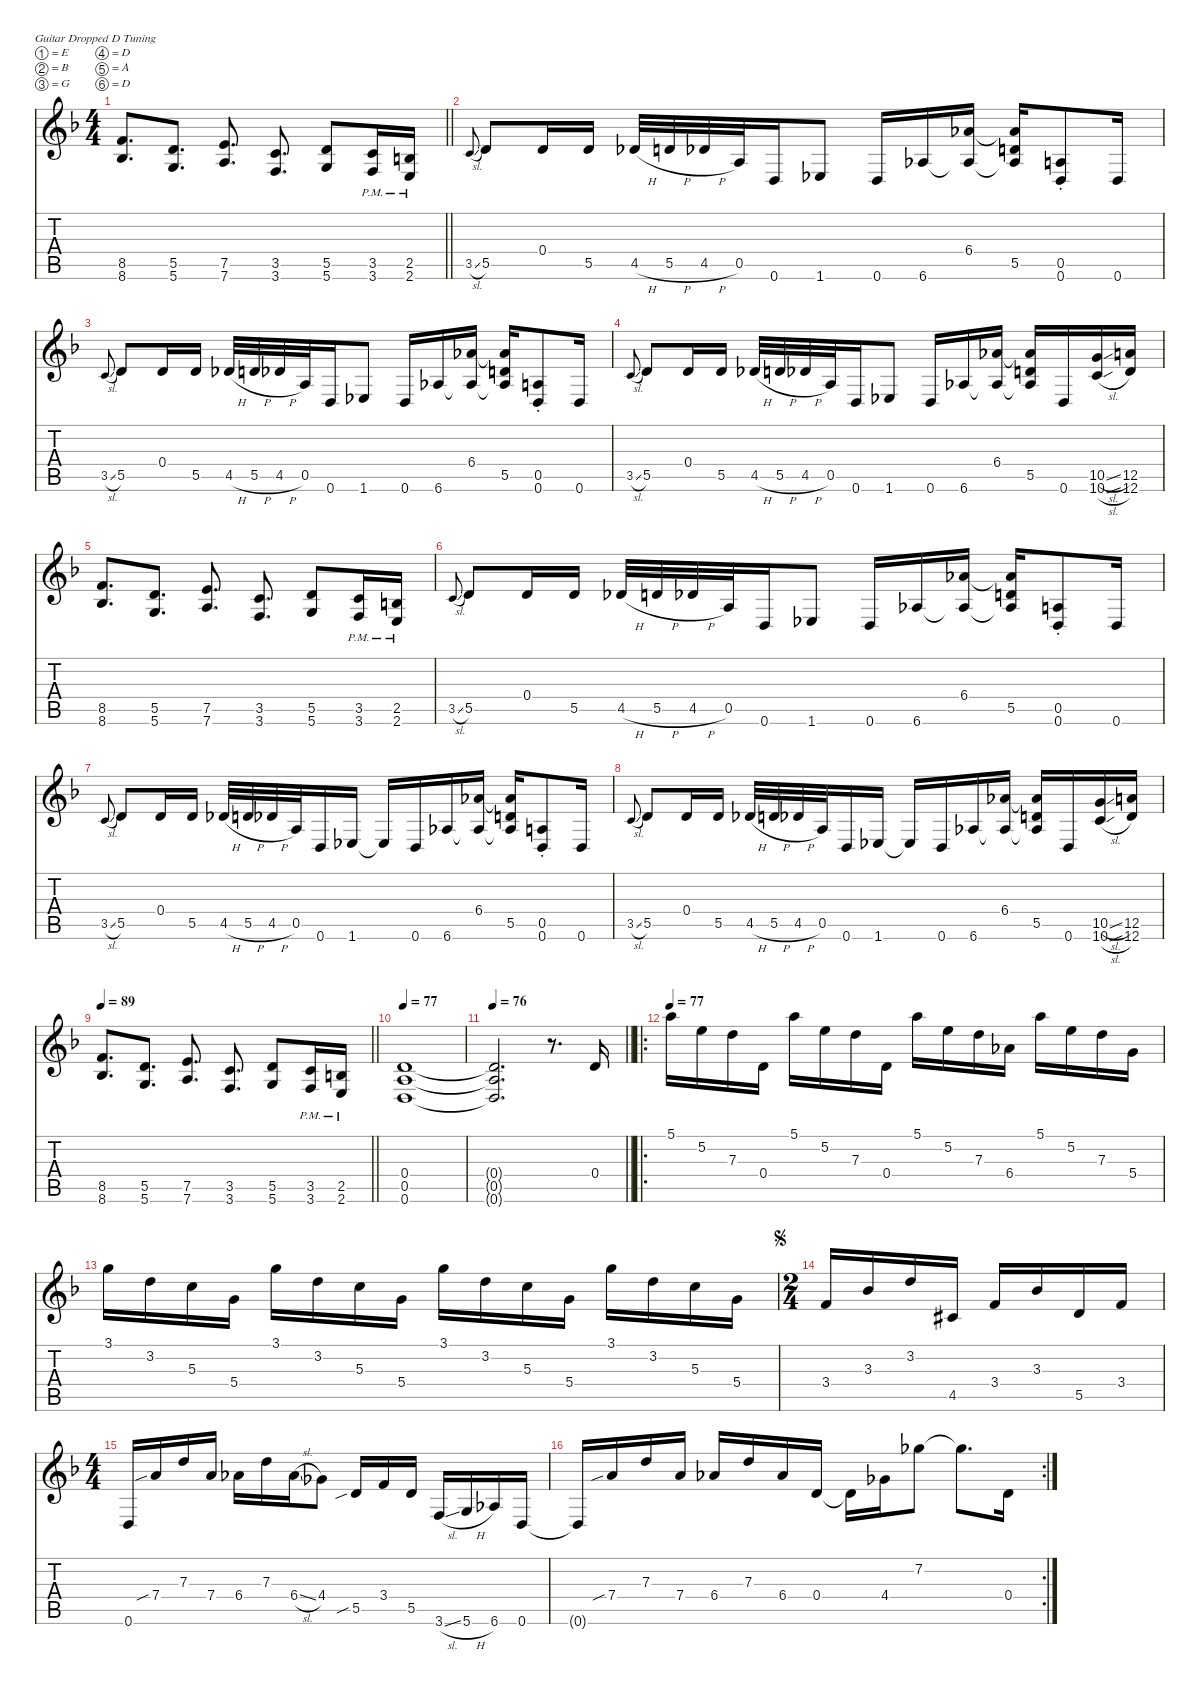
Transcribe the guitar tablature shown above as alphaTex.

\defaultSystemsLayout 4
\hideDynamics
\bracketExtendMode nobrackets
\singleTrackTrackNamePolicy hidden
\multiTrackTrackNamePolicy hidden
\otherSystemsTrackNameOrientation horizontal
\track ("Guitar 1" "Guitar 1") {defaultSystemsLayout 4 instrument distortionguitar}
\staff {score tabs}
\tuning (E4 B3 G3 D3 A2 D2)
\ts (4 4)
\tempo (88 hide)
\tempo (89 0.00625 hide)
\clef g2
\barLineRight lightlight
\ks dminor
(8.5{acc forcenatural} 8.6{acc b}).8{d dy f beam Up} (5.5{acc forcenatural} 5.6{acc forcenatural}).8{d beam Up} (7.5{acc forcenatural} 7.6{acc forcenatural}).8{d beam Up} (3.5{acc forcenatural} 3.6{acc forcenatural}).8{d beam Up} (5.5{acc forcenatural} 5.6{acc forcenatural}).8{beam Up} (3.5{pm acc forcenatural} 3.6{pm acc forcenatural}).16{beam Up} (2.5{pm acc forcenatural} 2.6{pm acc forcenatural}).16{beam Up} |
\tempo (88 0.0125 hide)
\tempo (89 0.99375 hide)
3.5{sl acc forcenatural}.8{gr onbeat dy mf beam Up} 5.5{acc forcenatural}.8{dy f beam Up} 0.4{acc forcenatural}.16{beam Up} 5.5{acc forcenatural}.16{beam Up} 4.5{h acc b}.32{beam Up} 5.5{h acc forcenatural}.32{beam Up} 4.5{h acc b}.32{beam Up} 0.5{acc forcenatural}.32{beam Up} 0.6{acc forcenatural}.16{beam Up} 1.6{acc b}.8{beam Up} 0.6{acc forcenatural}.16{beam Up} 6.6{acc b}.16{beam Up} (6.4{acc b} 6.6{t acc b}).16{beam Up} (6.4{t acc b} 5.5{acc forcenatural} 6.6{t acc b}).16{beam Up} (0.5{st acc forcenatural} 0.6{st acc forcenatural}).8{beam Up} 0.6{acc forcenatural}.16{beam Up} |
3.5{sl acc forcenatural}.8{gr onbeat dy mf beam Up} 5.5{acc forcenatural}.8{dy f beam Up} 0.4{acc forcenatural}.16{beam Up} 5.5{acc forcenatural}.16{beam Up} 4.5{h acc b}.32{beam Up} 5.5{h acc forcenatural}.32{beam Up} 4.5{h acc b}.32{beam Up} 0.5{acc forcenatural}.32{beam Up} 0.6{acc forcenatural}.16{beam Up} 1.6{acc b}.8{beam Up} 0.6{acc forcenatural}.16{beam Up} 6.6{acc b}.16{beam Up} (6.4{acc b} 6.6{t acc b}).16{beam Up} (6.4{t acc b} 5.5{acc forcenatural} 6.6{t acc b}).16{beam Up} (0.5{st acc forcenatural} 0.6{st acc forcenatural}).8{beam Up} 0.6{acc forcenatural}.16{beam Up} |
\tempo (88 hide)
3.5{sl acc forcenatural}.8{gr onbeat dy mf beam Up} 5.5{acc forcenatural}.8{dy f beam Up} 0.4{acc forcenatural}.16{beam Up} 5.5{acc forcenatural}.16{beam Up} 4.5{h acc b}.32{beam Up} 5.5{h acc forcenatural}.32{beam Up} 4.5{h acc b}.32{beam Up} 0.5{acc forcenatural}.32{beam Up} 0.6{acc forcenatural}.16{beam Up} 1.6{acc b}.8{beam Up} 0.6{acc forcenatural}.16{beam Up} 6.6{acc b}.16{beam Up} (6.4{acc b} 6.6{t acc b}).16{beam Up} (6.4{t acc b} 5.5{acc forcenatural} 6.6{t acc b}).16{beam Up} 0.6{acc forcenatural}.16{beam Up} (10.5{sl acc forcenatural} 10.6{sl acc forcenatural}).16{beam Up} (12.5{acc forcenatural} 12.6{acc forcenatural}).16{beam Up} |
\tempo (89 0.00625 hide)
(8.5{acc forcenatural} 8.6{acc b}).8{d beam Up} (5.5{acc forcenatural} 5.6{acc forcenatural}).8{d beam Up} (7.5{acc forcenatural} 7.6{acc forcenatural}).8{d beam Up} (3.5{acc forcenatural} 3.6{acc forcenatural}).8{d beam Up} (5.5{acc forcenatural} 5.6{acc forcenatural}).8{beam Up} (3.5{pm acc forcenatural} 3.6{pm acc forcenatural}).16{beam Up} (2.5{pm acc forcenatural} 2.6{pm acc forcenatural}).16{beam Up} |
\tempo (88 0.00625 hide)
3.5{sl acc forcenatural}.8{gr onbeat dy mf beam Up} 5.5{acc forcenatural}.8{dy f beam Up} 0.4{acc forcenatural}.16{beam Up} 5.5{acc forcenatural}.16{beam Up} 4.5{h acc b}.32{beam Up} 5.5{h acc forcenatural}.32{beam Up} 4.5{h acc b}.32{beam Up} 0.5{acc forcenatural}.32{beam Up} 0.6{acc forcenatural}.16{beam Up} 1.6{acc b}.8{beam Up} 0.6{acc forcenatural}.16{beam Up} 6.6{acc b}.16{beam Up} (6.4{acc b} 6.6{t acc b}).16{beam Up} (6.4{t acc b} 5.5{acc forcenatural} 6.6{t acc b}).16{beam Up} (0.5{st acc forcenatural} 0.6{st acc forcenatural}).8{beam Up} 0.6{acc forcenatural}.16{beam Up} |
\tempo (89 0.00625 hide)
3.5{sl acc forcenatural}.8{gr onbeat dy mf beam Up} 5.5{acc forcenatural}.8{dy f beam Up} 0.4{acc forcenatural}.16{beam Up} 5.5{acc forcenatural}.16{beam Up} 4.5{h acc b}.32{beam Up} 5.5{h acc forcenatural}.32{beam Up} 4.5{h acc b}.32{beam Up} 0.5{acc forcenatural}.32{beam Up} 0.6{acc forcenatural}.16{beam Up} 1.6{acc b}.16{beam Up} 1.6{t acc b}.16{beam Up} 0.6{acc forcenatural}.16{beam Up} 6.6{acc b}.16{beam Up} (6.4{acc b} 6.6{t acc b}).16{beam Up} (6.4{t acc b} 5.5{acc forcenatural} 6.6{t acc b}).16{beam Up} (0.5{st acc forcenatural} 0.6{st acc forcenatural}).8{beam Up} 0.6{acc forcenatural}.16{beam Up} |
\tempo (88 hide)
3.5{sl acc forcenatural}.8{gr onbeat dy mf beam Up} 5.5{acc forcenatural}.8{dy f beam Up} 0.4{acc forcenatural}.16{beam Up} 5.5{acc forcenatural}.16{beam Up} 4.5{h acc b}.32{beam Up} 5.5{h acc forcenatural}.32{beam Up} 4.5{h acc b}.32{beam Up} 0.5{acc forcenatural}.32{beam Up} 0.6{acc forcenatural}.16{beam Up} 1.6{acc b}.16{beam Up} 1.6{t acc b}.16{beam Up} 0.6{acc forcenatural}.16{beam Up} 6.6{acc b}.16{beam Up} (6.4{acc b} 6.6{t acc b}).16{beam Up} (6.4{t acc b} 5.5{acc forcenatural} 6.6{t acc b}).16{beam Up} 0.6{acc forcenatural}.16{beam Up} (10.5{sl acc forcenatural} 10.6{sl acc forcenatural}).16{beam Up} (12.5{acc forcenatural} 12.6{acc forcenatural}).16{beam Up} |
\tempo 89
\barLineRight lightlight
(8.5{acc forcenatural} 8.6{acc b}).8{d beam Up} (5.5{acc forcenatural} 5.6{acc forcenatural}).8{d beam Up} (7.5{acc forcenatural} 7.6{acc forcenatural}).8{d beam Up} (3.5{acc forcenatural} 3.6{acc forcenatural}).8{d beam Up} (5.5{acc forcenatural} 5.6{acc forcenatural}).8{beam Up} (3.5{pm acc forcenatural} 3.6{pm acc forcenatural}).16{beam Up} (2.5{pm acc forcenatural} 2.6{pm acc forcenatural}).16{beam Up} |
\tempo 77
(0.4{acc forcenatural} 0.5{acc forcenatural} 0.6{acc forcenatural}).1{beam Up} |
\tempo 76
\barLineRight lightlight
(0.4{t acc forcenatural} 0.5{t acc forcenatural} 0.6{t acc forcenatural}).2{d instrument electricguitarjazz beam Up} r.8{d beam Up} 0.4{acc forcenatural}.16{beam Up} |
\ro
\tempo 77
5.1{acc forcenatural}.16{dy mf beam Down} 5.2{acc forcenatural}.16{beam Down} 7.3{acc forcenatural}.16{beam Down} 0.4{acc forcenatural}.16{beam Down} 5.1{acc forcenatural}.16{beam Down} 5.2{acc forcenatural}.16{beam Down} 7.3{acc forcenatural}.16{beam Down} 0.4{acc forcenatural}.16{beam Down} 5.1{acc forcenatural}.16{beam Down} 5.2{acc forcenatural}.16{beam Down} 7.3{acc forcenatural}.16{beam Down} 6.4{acc b}.16{beam Down} 5.1{acc forcenatural}.16{beam Down} 5.2{acc forcenatural}.16{beam Down} 7.3{acc forcenatural}.16{beam Down} 5.4{acc forcenatural}.16{beam Down} |
3.1{acc forcenatural}.16{beam Down} 3.2{acc forcenatural}.16{beam Down} 5.3{acc forcenatural}.16{beam Down} 5.4{acc forcenatural}.16{beam Down} 3.1{acc forcenatural}.16{beam Down} 3.2{acc forcenatural}.16{beam Down} 5.3{acc forcenatural}.16{beam Down} 5.4{acc forcenatural}.16{beam Down} 3.1{acc forcenatural}.16{beam Down} 3.2{acc forcenatural}.16{beam Down} 5.3{acc forcenatural}.16{beam Down} 5.4{acc forcenatural}.16{beam Down} 3.1{acc forcenatural}.16{beam Down} 3.2{acc forcenatural}.16{beam Down} 5.3{acc forcenatural}.16{beam Down} 5.4{acc forcenatural}.16{dy f beam Down} |
\ts (2 4)
\beaming (8 2 2 2 2)
\jump segno
3.4{acc forcenatural}.16{dy mf beam Up} 3.3{acc b}.16{beam Up} 3.2{acc forcenatural}.16{beam Up} 4.5{acc #}.16{beam Up} 3.4{acc forcenatural}.16{beam Up} 3.3{acc b}.16{beam Up} 5.5{acc forcenatural}.16{beam Up} 3.4{acc forcenatural}.16{beam Up} |
\ts (4 4)
\beaming (8 2 2 2 2)
0.6{acc forcenatural}.16{beam Up} 7.4{sib acc forcenatural}.16{beam Up} 7.3{acc forcenatural}.16{beam Up} 7.4{acc forcenatural}.16{beam Up} 6.4{acc b}.16{beam Down} 7.3{acc forcenatural}.16{beam Down} 6.4{sl acc b}.16{beam Down} 4.4{acc b}.8{beam Down} 5.5{sib acc forcenatural}.16{beam Up} 3.4{acc forcenatural}.16{beam Up} 5.5{acc forcenatural}.16{beam Up} 3.6{sl acc forcenatural}.16{beam Up} 5.6{h acc forcenatural}.16{beam Up} 6.6{acc b}.16{beam Up} 0.6{acc forcenatural}.16{beam Up} |
\rc 2
0.6{t acc forcenatural}.16{beam Up} 7.4{sib acc forcenatural}.16{beam Up} 7.3{acc forcenatural}.16{beam Up} 7.4{acc forcenatural}.16{beam Up} 6.4{acc b}.16{beam Up} 7.3{acc forcenatural}.16{beam Up} 6.4{acc b}.16{beam Up} 0.4{acc forcenatural}.16{beam Up} 0.4{t acc forcenatural}.16{beam Down} 4.4{acc b}.16{beam Down} 7.2{acc b}.8{beam Down} 7.2{t acc b}.8{d dy f beam Down} 0.4{acc forcenatural}.16{dy mf beam Down}
